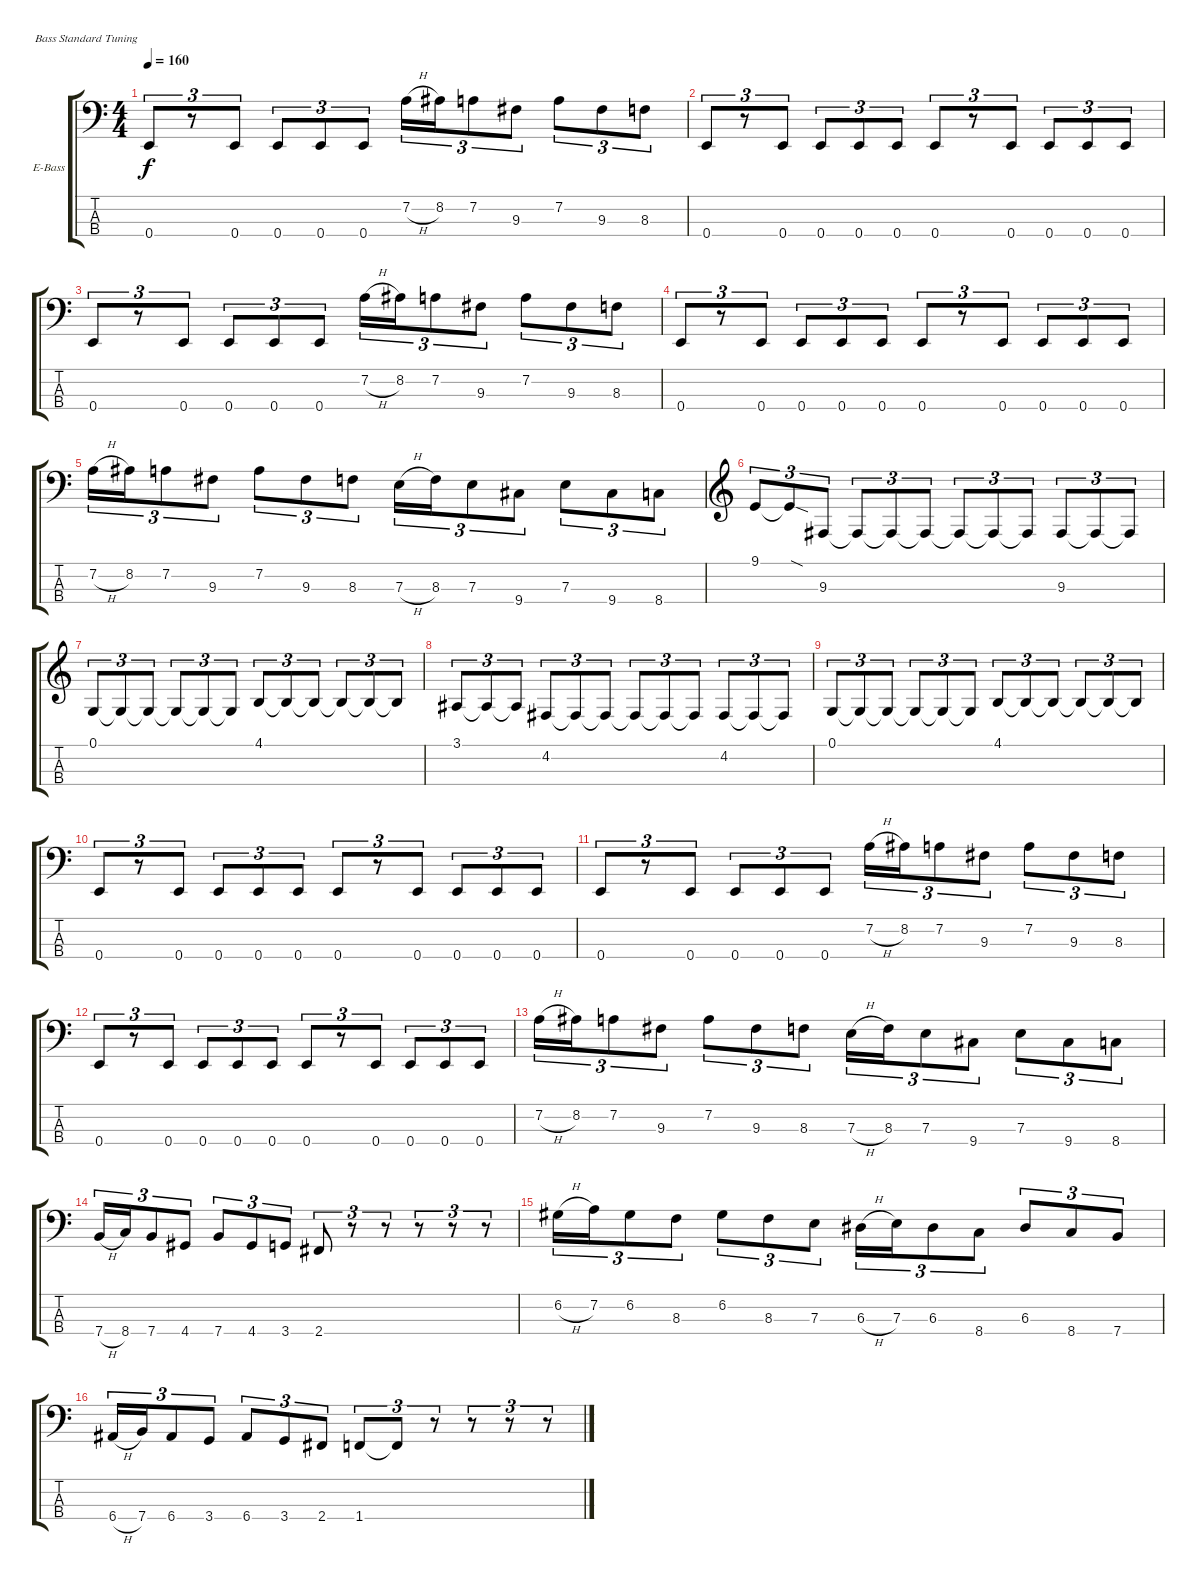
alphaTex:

\defaultSystemsLayout 4
\bracketExtendMode groupsimilarinstruments
\firstSystemTrackNameOrientation horizontal
\otherSystemsTrackNameOrientation horizontal
\track ("Electric Bass" "E-Bass") {instrument electricbassfinger}
\staff {score tabs}
\tuning (G2 D2 A1 E1)
\ts (4 4)
\tempo 160
\clef f4
\ks c
0.4.8{tu (3 2) dy f} r.8{tu (3 2)} 0.4.8{tu (3 2)} 0.4.8{tu (3 2)} 0.4.8{tu (3 2)} 0.4.8{tu (3 2)} 7.2{h}.16{tu (3 2)} 8.2.16{tu (3 2)} 7.2.8{tu (3 2)} 9.3.8{tu (3 2)} 7.2.8{tu (3 2)} 9.3.8{tu (3 2)} 8.3.8{tu (3 2)} |
0.4.8{tu (3 2)} r.8{tu (3 2)} 0.4.8{tu (3 2)} 0.4.8{tu (3 2)} 0.4.8{tu (3 2)} 0.4.8{tu (3 2)} 0.4.8{tu (3 2)} r.8{tu (3 2)} 0.4.8{tu (3 2)} 0.4.8{tu (3 2)} 0.4.8{tu (3 2)} 0.4.8{tu (3 2)} |
0.4.8{tu (3 2)} r.8{tu (3 2)} 0.4.8{tu (3 2)} 0.4.8{tu (3 2)} 0.4.8{tu (3 2)} 0.4.8{tu (3 2)} 7.2{h}.16{tu (3 2)} 8.2.16{tu (3 2)} 7.2.8{tu (3 2)} 9.3.8{tu (3 2)} 7.2.8{tu (3 2)} 9.3.8{tu (3 2)} 8.3.8{tu (3 2)} |
0.4.8{tu (3 2)} r.8{tu (3 2)} 0.4.8{tu (3 2)} 0.4.8{tu (3 2)} 0.4.8{tu (3 2)} 0.4.8{tu (3 2)} 0.4.8{tu (3 2)} r.8{tu (3 2)} 0.4.8{tu (3 2)} 0.4.8{tu (3 2)} 0.4.8{tu (3 2)} 0.4.8{tu (3 2)} |
7.2{h}.16{tu (3 2)} 8.2.16{tu (3 2)} 7.2.8{tu (3 2)} 9.3.8{tu (3 2)} 7.2.8{tu (3 2)} 9.3.8{tu (3 2)} 8.3.8{tu (3 2)} 7.3{h}.16{tu (3 2)} 8.3.16{tu (3 2)} 7.3.8{tu (3 2)} 9.4.8{tu (3 2)} 7.3.8{tu (3 2)} 9.4.8{tu (3 2)} 8.4.8{tu (3 2)} |
\clef g2
9.1.8{tu (3 2)} 9.1{sod t}.8{tu (3 2)} 9.3.8{tu (3 2)} 9.3{t}.8{tu (3 2)} 9.3{t}.8{tu (3 2)} 9.3{t}.8{tu (3 2)} 9.3{t}.8{tu (3 2)} 9.3{t}.8{tu (3 2)} 9.3{t}.8{tu (3 2)} 9.3.8{tu (3 2)} 9.3{t}.8{tu (3 2)} 9.3{t}.8{tu (3 2)} |
0.1.8{tu (3 2)} 0.1{t}.8{tu (3 2)} 0.1{t}.8{tu (3 2)} 0.1{t}.8{tu (3 2)} 0.1{t}.8{tu (3 2)} 0.1{t}.8{tu (3 2)} 4.1.8{tu (3 2)} 4.1{t}.8{tu (3 2)} 4.1{t}.8{tu (3 2)} 4.1{t}.8{tu (3 2)} 4.1{t}.8{tu (3 2)} 4.1{t}.8{tu (3 2)} |
3.1.8{tu (3 2)} 3.1{t}.8{tu (3 2)} 3.1{t}.8{tu (3 2)} 4.2.8{tu (3 2)} 4.2{t}.8{tu (3 2)} 4.2{t}.8{tu (3 2)} 4.2{t}.8{tu (3 2)} 4.2{t}.8{tu (3 2)} 4.2{t}.8{tu (3 2)} 4.2.8{tu (3 2)} 4.2{t}.8{tu (3 2)} 4.2{t}.8{tu (3 2)} |
0.1.8{tu (3 2)} 0.1{t}.8{tu (3 2)} 0.1{t}.8{tu (3 2)} 0.1{t}.8{tu (3 2)} 0.1{t}.8{tu (3 2)} 0.1{t}.8{tu (3 2)} 4.1.8{tu (3 2)} 4.1{t}.8{tu (3 2)} 4.1{t}.8{tu (3 2)} 4.1{t}.8{tu (3 2)} 4.1{t}.8{tu (3 2)} 4.1{t}.8{tu (3 2)} |
\clef f4
0.4.8{tu (3 2)} r.8{tu (3 2)} 0.4.8{tu (3 2)} 0.4.8{tu (3 2)} 0.4.8{tu (3 2)} 0.4.8{tu (3 2)} 0.4.8{tu (3 2)} r.8{tu (3 2)} 0.4.8{tu (3 2)} 0.4.8{tu (3 2)} 0.4.8{tu (3 2)} 0.4.8{tu (3 2)} |
0.4.8{tu (3 2)} r.8{tu (3 2)} 0.4.8{tu (3 2)} 0.4.8{tu (3 2)} 0.4.8{tu (3 2)} 0.4.8{tu (3 2)} 7.2{h}.16{tu (3 2)} 8.2.16{tu (3 2)} 7.2.8{tu (3 2)} 9.3.8{tu (3 2)} 7.2.8{tu (3 2)} 9.3.8{tu (3 2)} 8.3.8{tu (3 2)} |
0.4.8{tu (3 2)} r.8{tu (3 2)} 0.4.8{tu (3 2)} 0.4.8{tu (3 2)} 0.4.8{tu (3 2)} 0.4.8{tu (3 2)} 0.4.8{tu (3 2)} r.8{tu (3 2)} 0.4.8{tu (3 2)} 0.4.8{tu (3 2)} 0.4.8{tu (3 2)} 0.4.8{tu (3 2)} |
7.2{h}.16{tu (3 2)} 8.2.16{tu (3 2)} 7.2.8{tu (3 2)} 9.3.8{tu (3 2)} 7.2.8{tu (3 2)} 9.3.8{tu (3 2)} 8.3.8{tu (3 2)} 7.3{h}.16{tu (3 2)} 8.3.16{tu (3 2)} 7.3.8{tu (3 2)} 9.4.8{tu (3 2)} 7.3.8{tu (3 2)} 9.4.8{tu (3 2)} 8.4.8{tu (3 2)} |
7.4{h}.16{tu (3 2)} 8.4.16{tu (3 2)} 7.4.8{tu (3 2)} 4.4.8{tu (3 2)} 7.4.8{tu (3 2)} 4.4.8{tu (3 2)} 3.4.8{tu (3 2)} 2.4.8{tu (3 2)} r.8{tu (3 2)} r.8{tu (3 2)} r.8{tu (3 2)} r.8{tu (3 2)} r.8{tu (3 2)} |
6.2{h}.16{tu (3 2)} 7.2.16{tu (3 2)} 6.2.8{tu (3 2)} 8.3.8{tu (3 2)} 6.2.8{tu (3 2)} 8.3.8{tu (3 2)} 7.3.8{tu (3 2)} 6.3{h}.16{tu (3 2)} 7.3.16{tu (3 2)} 6.3.8{tu (3 2)} 8.4.8{tu (3 2)} 6.3.8{tu (3 2)} 8.4.8{tu (3 2)} 7.4.8{tu (3 2)} |
6.4{h}.16{tu (3 2)} 7.4.16{tu (3 2)} 6.4.8{tu (3 2)} 3.4.8{tu (3 2)} 6.4.8{tu (3 2)} 3.4.8{tu (3 2)} 2.4.8{tu (3 2)} 1.4.8{tu (3 2)} 1.4{t}.8{tu (3 2)} r.8{tu (3 2)} r.8{tu (3 2)} r.8{tu (3 2)} r.8{tu (3 2)}
